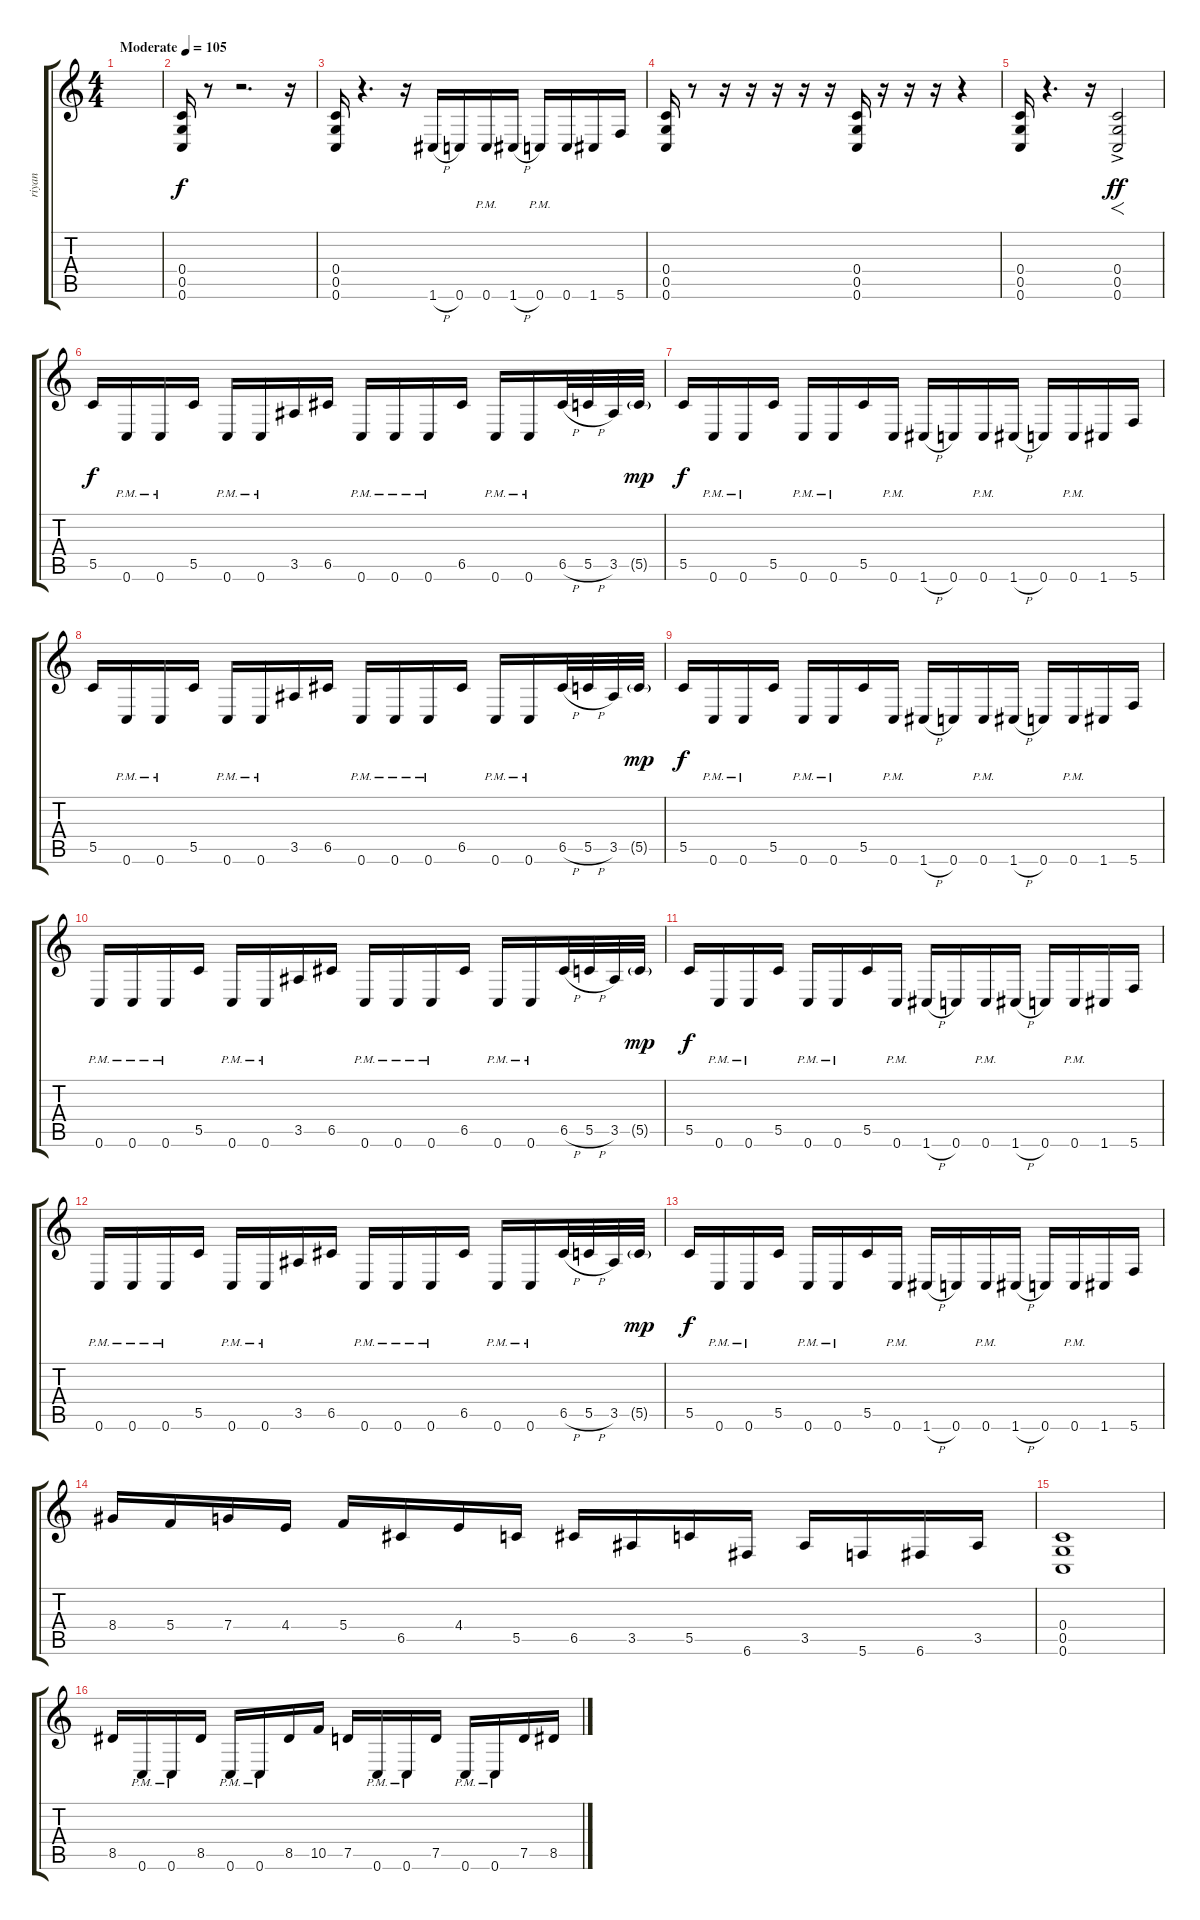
\track ("riyan" "riyan") {instrument overdrivenguitar}
\staff {score tabs}
\tuning (D4 A3 F3 C3 G2 C2) {hide}
\ts (4 4)
\tempo (105 "Moderate")
\clef g2
\ks c
|
(0.4 0.5 0.6).16 r.8 r.2{d} r.16 |
(0.4 0.5 0.6).16 r.4{d} r.16 1.6{h}.16 0.6.16 0.6{pm}.16 1.6{h}.16 0.6{pm}.16 0.6.16 1.6.16 5.6.16 |
(0.4 0.5 0.6).16 r.8 r.16 r.16 r.16 r.16 r.16 (0.4 0.5 0.6).16 r.16 r.16 r.16 r.4 |
(0.4 0.5 0.6).16 r.4{d} r.16 (0.4{ac} 0.5{ac} 0.6{ac}).2{f dy ff} |
5.5.16{dy f} 0.6{pm}.16 0.6{pm}.16 5.5.16 0.6{pm}.16 0.6{pm}.16 3.5.16 6.5.16 0.6{pm}.16 0.6{pm}.16 0.6{pm}.16 6.5.16 0.6{pm}.16 0.6{pm}.16 6.5{h}.32 5.5{h}.32 3.5.32 5.5{g}.32{dy mp} |
5.5.16{dy f} 0.6{pm}.16 0.6{pm}.16 5.5.16 0.6{pm}.16 0.6{pm}.16 5.5.16 0.6{pm}.16 1.6{h}.16 0.6.16 0.6{pm}.16 1.6{h}.16 0.6.16 0.6{pm}.16 1.6.16 5.6.16 |
5.5.16 0.6{pm}.16 0.6{pm}.16 5.5.16 0.6{pm}.16 0.6{pm}.16 3.5.16 6.5.16 0.6{pm}.16 0.6{pm}.16 0.6{pm}.16 6.5.16 0.6{pm}.16 0.6{pm}.16 6.5{h}.32 5.5{h}.32 3.5.32 5.5{g}.32{dy mp} |
5.5.16{dy f} 0.6{pm}.16 0.6{pm}.16 5.5.16 0.6{pm}.16 0.6{pm}.16 5.5.16 0.6{pm}.16 1.6{h}.16 0.6.16 0.6{pm}.16 1.6{h}.16 0.6.16 0.6{pm}.16 1.6.16 5.6.16 |
0.6{pm}.16 0.6{pm}.16 0.6{pm}.16 5.5.16 0.6{pm}.16 0.6{pm}.16 3.5.16 6.5.16 0.6{pm}.16 0.6{pm}.16 0.6{pm}.16 6.5.16 0.6{pm}.16 0.6{pm}.16 6.5{h}.32 5.5{h}.32 3.5.32 5.5{g}.32{dy mp} |
5.5.16{dy f} 0.6{pm}.16 0.6{pm}.16 5.5.16 0.6{pm}.16 0.6{pm}.16 5.5.16 0.6{pm}.16 1.6{h}.16 0.6.16 0.6{pm}.16 1.6{h}.16 0.6.16 0.6{pm}.16 1.6.16 5.6.16 |
0.6{pm}.16 0.6{pm}.16 0.6{pm}.16 5.5.16 0.6{pm}.16 0.6{pm}.16 3.5.16 6.5.16 0.6{pm}.16 0.6{pm}.16 0.6{pm}.16 6.5.16 0.6{pm}.16 0.6{pm}.16 6.5{h}.32 5.5{h}.32 3.5.32 5.5{g}.32{dy mp} |
5.5.16{dy f} 0.6{pm}.16 0.6{pm}.16 5.5.16 0.6{pm}.16 0.6{pm}.16 5.5.16 0.6{pm}.16 1.6{h}.16 0.6.16 0.6{pm}.16 1.6{h}.16 0.6.16 0.6{pm}.16 1.6.16 5.6.16 |
8.4.16 5.4.16 7.4.16 4.4.16 5.4.16 6.5.16 4.4.16 5.5.16 6.5.16 3.5.16 5.5.16 6.6.16 3.5.16 5.6.16 6.6.16 3.5.16 |
(0.4 0.5 0.6).1 |
8.5.16 0.6{pm}.16 0.6{pm}.16 8.5.16 0.6{pm}.16 0.6{pm}.16 8.5.16 10.5.16 7.5.16 0.6{pm}.16 0.6{pm}.16 7.5.16 0.6{pm}.16 0.6{pm}.16 7.5.16 8.5.16
